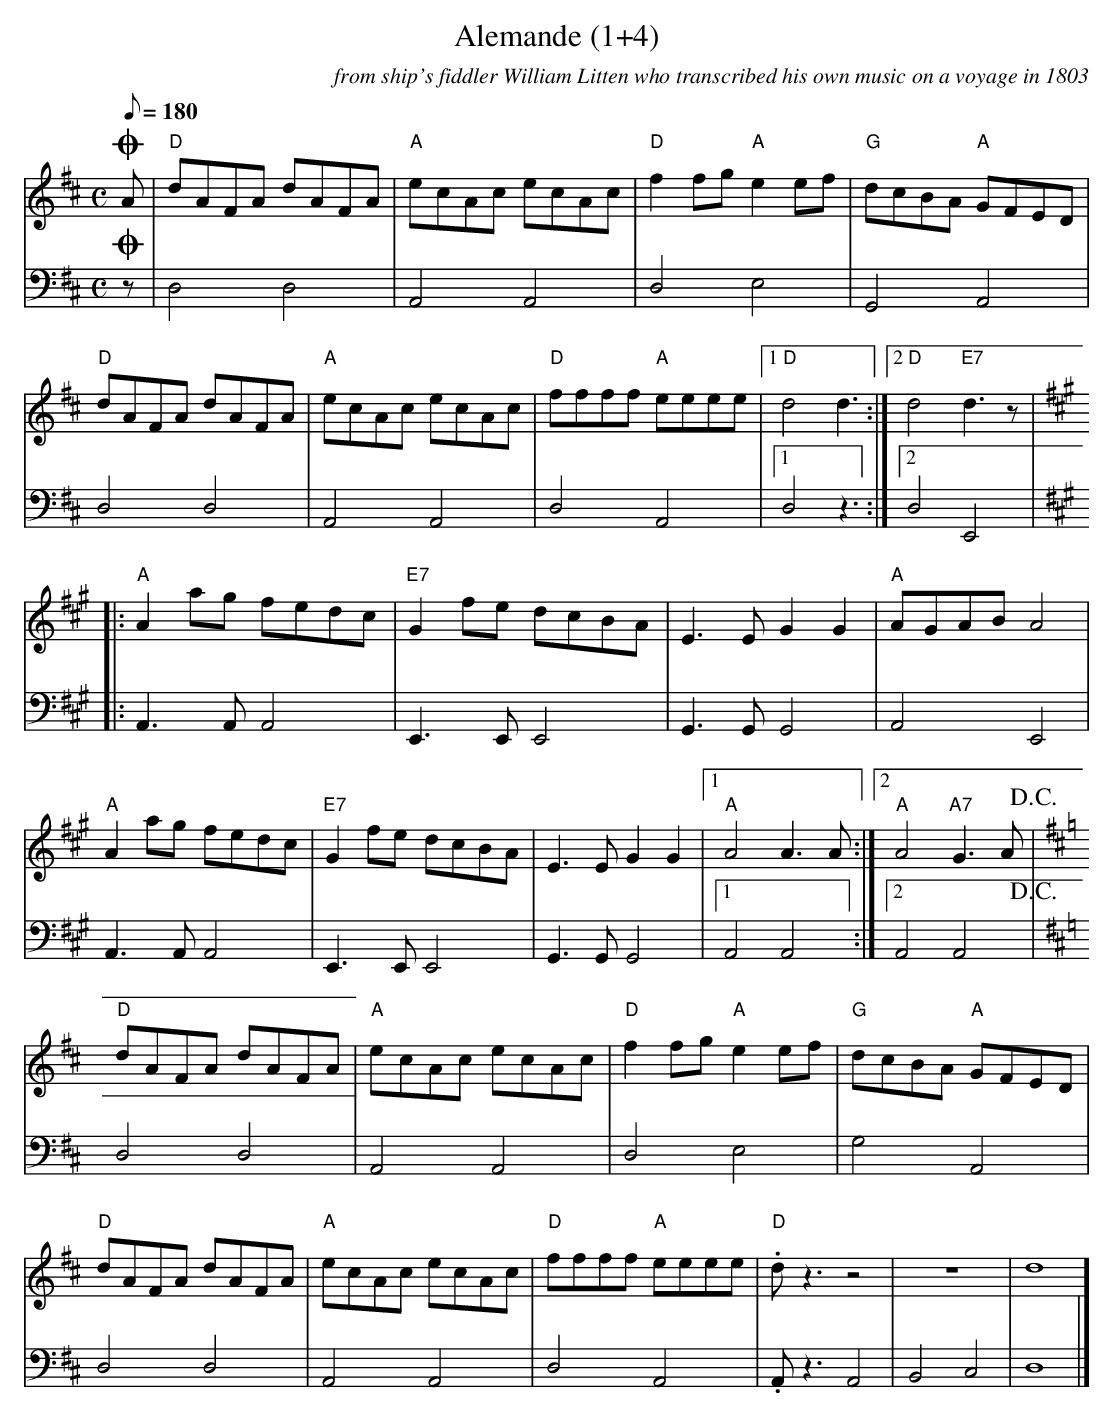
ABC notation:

X:1
T:Alemande (1+4)
C:from ship's fiddler William Litten who transcribed his own music on a voyage in 1803
M:C
L:1/8
Q:180
V:1
K:D
+coda+A|"D"dAFA dAFA|"A"ecAc ecAc|"D"f2fg "A"e2ef|"G"dcBA "A"GFED|
"D"dAFA dAFA|"A"ecAc ecAc|"D"ffff "A"eeee|1"D"d4 d3:|2"D"d4 "E7"d3z|
K:A
|:"A"A2ag fedc|"E7"G2fe dcBA|E3E G2G2|"A"AGAB A4|
"A"A2ag fedc|"E7"G2fe dcBA|E3E G2G2|1"A"A4 A3A:|2"A"A4"A7"G3A+D.C.+|
K:D
"D"dAFA dAFA|"A"ecAc ecAc|"D"f2fg "A"e2ef|"G"dcBA "A"GFED|
"D"dAFA dAFA|"A"ecAc ecAc|"D"ffff "A"eeee|"D".dz3z4|z8|d8]
V:4 clef=bass
K:D
+coda+z|D,4D,4|A,,4A,,4|D,4E,4|G,,4A,,4|
D,4D,4|A,,4A,,4|D,4A,,4|1D,4z3:|2D,4E,,4|
K:A
|:A,,3A,,A,,4|E,,3E,,E,,4|G,,3G,,G,,4|A,,4E,,4|
A,,3A,,A,,4|E,,3E,,E,,4|G,,3G,,G,,4|1A,,4A,,4:|2A,,4A,,4+D.C.+|
K:D
D,4D,4|A,,4A,,4|D,4E,4|G,4A,,4|
D,4D,4|A,,4A,,4|D,4A,,4|.A,,z3A,,4|B,,4C,4|D,8|]
